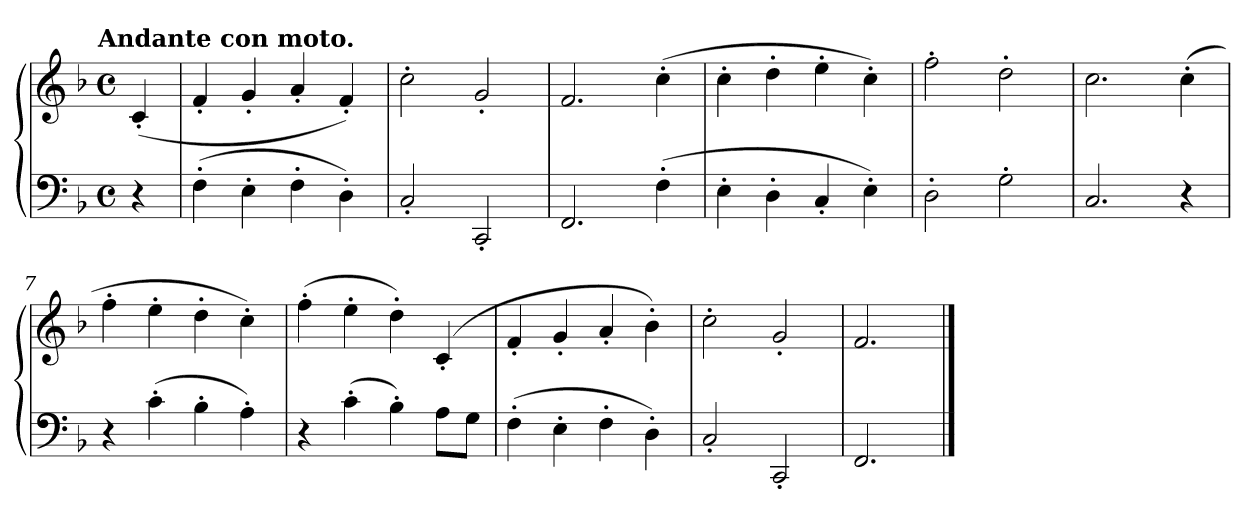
**kern	**kern
*part1	*part1
*staff2	*staff1
*clefF4	*clefG2
*k[b-]	*k[b-]
!!LO:TX:omd:t=Andante con moto.
*M4/4	*M4/4
*met(c)	*met(c)
*MM108	*MM108
=	=
4r	(<4c'/
=1	=1
(>4F'\	4f'/
4E'\	4g'/
4F'\	4a'/
4D'\)	4f'/)
=2	=2
2C'/	2cc'\
2CC'/	2g'/
=3	=3
2.FF/	2.f/
(>4F'\	(>4cc'\
=4	=4
4E'\	4cc'\
4D'\	4dd'\
4C'/	4ee'\
4E'\)	4cc'\)
=5	=5
2D'\	2ff'\
2G'\	2dd'\
=6	=6
2.C/	2.cc\
4r	(>4cc'\
=7	=7
4r	4ff'\
(>4c'\	4ee'\
4B-'\	4dd'\
4A'\)	4cc'\)
=8	=8
4r	(>4ff'\
(>4c'\	4ee'\
4B-'\)	4dd'\)
8A\L	(<4c'/
8G\J	.
=9	=9
(>4F'\	4f'/
4E'\	4g'/
4F'\	4a'/
4D'\)	4b-'\)
=10	=10
2C'/	2cc'\
2CC'/	2g'/
=11	=11
2.FF/	2.f/
==	==
*-	*-
